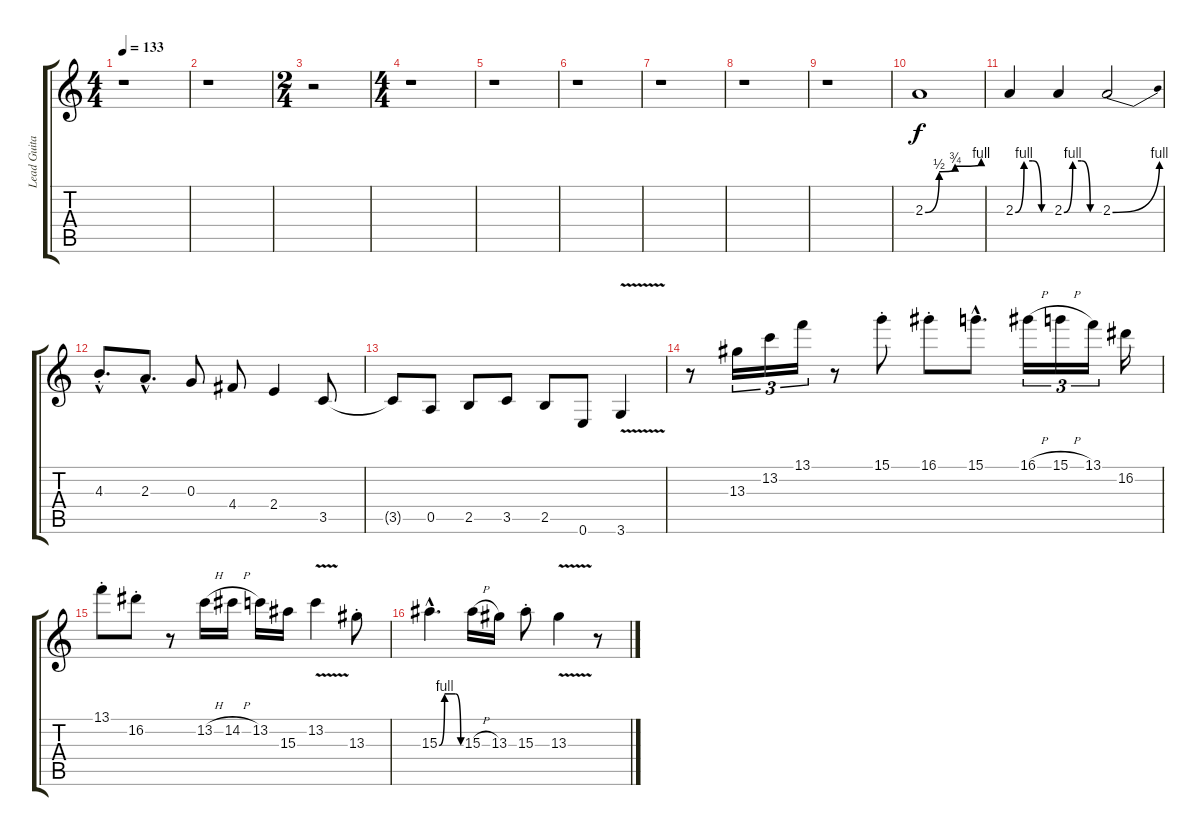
\track ("Lead Guitar 2" "Lead Guita") {instrument overdrivenguitar}
\staff {score tabs}
\tuning (E4 B3 G3 D3 A2 E2) {hide}
\ts (4 4)
\tempo 133
\clef g2
\ks c
r.1{dy f} |
r.1 |
\ts (2 4)
r.2 |
\ts (4 4)
r.1 |
r.1 |
r.1 |
r.1 |
r.1 |
r.1 |
2.3{be (custom 0 0 15 2 32 3 60 4)}.1{volume 14} |
2.3{be (custom 0 0 15 4 30 4 45 0 60 0)}.4 2.3{be (custom 0 0 15 4 30 4 45 0 60 0)}.4 2.3{be (bend 0 0 60 4)}.2 |
4.3{hac st}.8{d} 2.3{hac}.8{d} 0.3.8 4.4.8 2.4.4 3.5.8 |
3.5{t}.8 0.5.8 2.5.8 3.5.8 2.5.8 0.6.8 3.6{v}.4 |
r.8 13.3.16{tu (3 2)} 13.2.16{tu (3 2)} 13.1.16{tu (3 2)} r.8 15.1{st}.8 16.1{st}.8 15.1{hac}.8{d} 16.1{h}.16{tu (3 2)} 15.1{h}.16{tu (3 2)} 13.1.16{tu (3 2)} 16.2.16 |
13.1{st}.8 16.2{st}.8 r.8 13.2{h}.16 14.2{h}.16 13.2.16 15.3.16 13.2{v}.4 13.3{st}.8 |
15.3{be (custom 0 0 15 4 30 4 45 4 60 0) hac}.4{d} 15.3{h}.16 13.3.16 15.3{st}.8 13.3{v}.4 r.8
